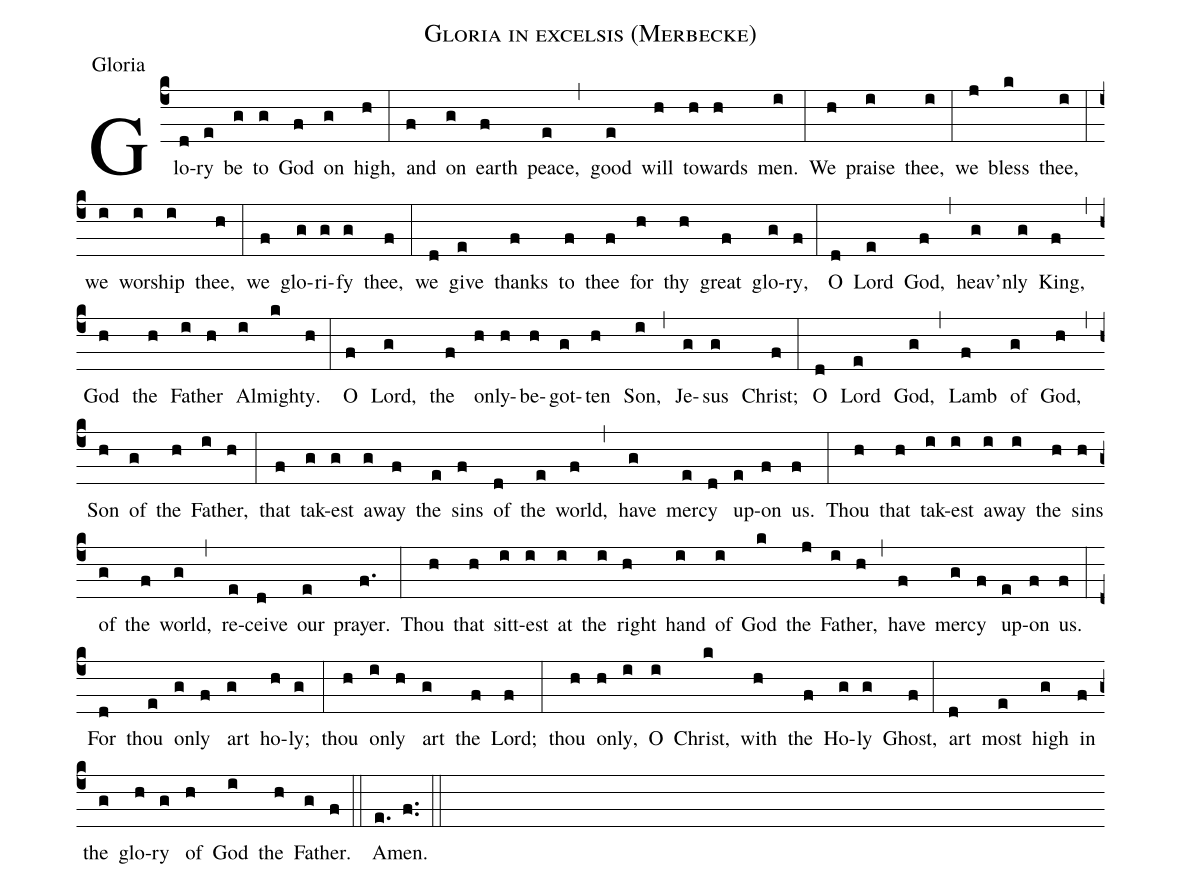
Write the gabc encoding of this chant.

name: Gloria in excelsis (Merbecke);
office-part: Gloria;
%%
(c4)Glo(d)ry(e) be(g) to(g) God(f) on(g) high,(h) (:) and(f) on(g) earth(f) peace,(e) (,) good(e) will(h) to(h)wards(h) men.(i) (:) We(h) praise(i) thee,(i) (:) we(j) bless(k) thee,(i) (:) we(i) wor(i)ship(i) thee,(h) (:) we(f) glo(g)ri(g)fy(g) thee,(f) (:) we(d) give(e) thanks(f) to(f) thee(f) for(h) thy(h) great(f) glo(g)ry,(f) (:) O(d) Lord(e) God,(f) (,) heav'n(g)ly(g) King,(f) (,) God(h) the(h) Fa(i)ther(h) Al(i)might(k)y.(h) (:)
    O(f) Lord,(g) the(f) on(h)ly-(h)be(h)got(g)ten(h) Son,(i) (,) Je(g)sus(g) Christ;(f) (:) O(d) Lord(e) God,(g) (,) Lamb(f) of(g) God,(h) (,) Son(h) of(g) the(h) Fa(i)ther,(h) (:) that(f) tak(g)est(g) a(g)way(f) the(e) sins(f) of(d) the(e) world,(f) (,) have(g) mer(e)cy(d) up(e)on(f) us.(f) (:) Thou(h) that(h) tak(i)est(i) a(i)way(i) the(h) sins(h) of(g) the(f) world,(g) (,) re(e)ceive(d) our(e) prayer.(f.) (:) Thou(h) that(h) sitt(i)est(i) at(i) the(i) right(h) hand(i) of(i) God(k) the(j) Fa(i)ther,(h) (,) have(f) mer(g)cy(f) up(e)on(f) us.(f) (:)
    For(d) thou(e) on(g)ly(f) art(g) ho(h)ly;(g) (:) thou(h) on(i)ly(h) art(g) the(f) Lord;(f) (:) thou(h) on(h)ly,(i) O(i) Christ,(k) with(h) the(f) Ho(g)ly(g) Ghost,(f) (:) art(d) most(e) high(g) in(f) the(g) glo(h)ry(g) of(h) God(i) the(h) Fa(g)ther.(f) (::) A(e.)men.(f..) (::)
